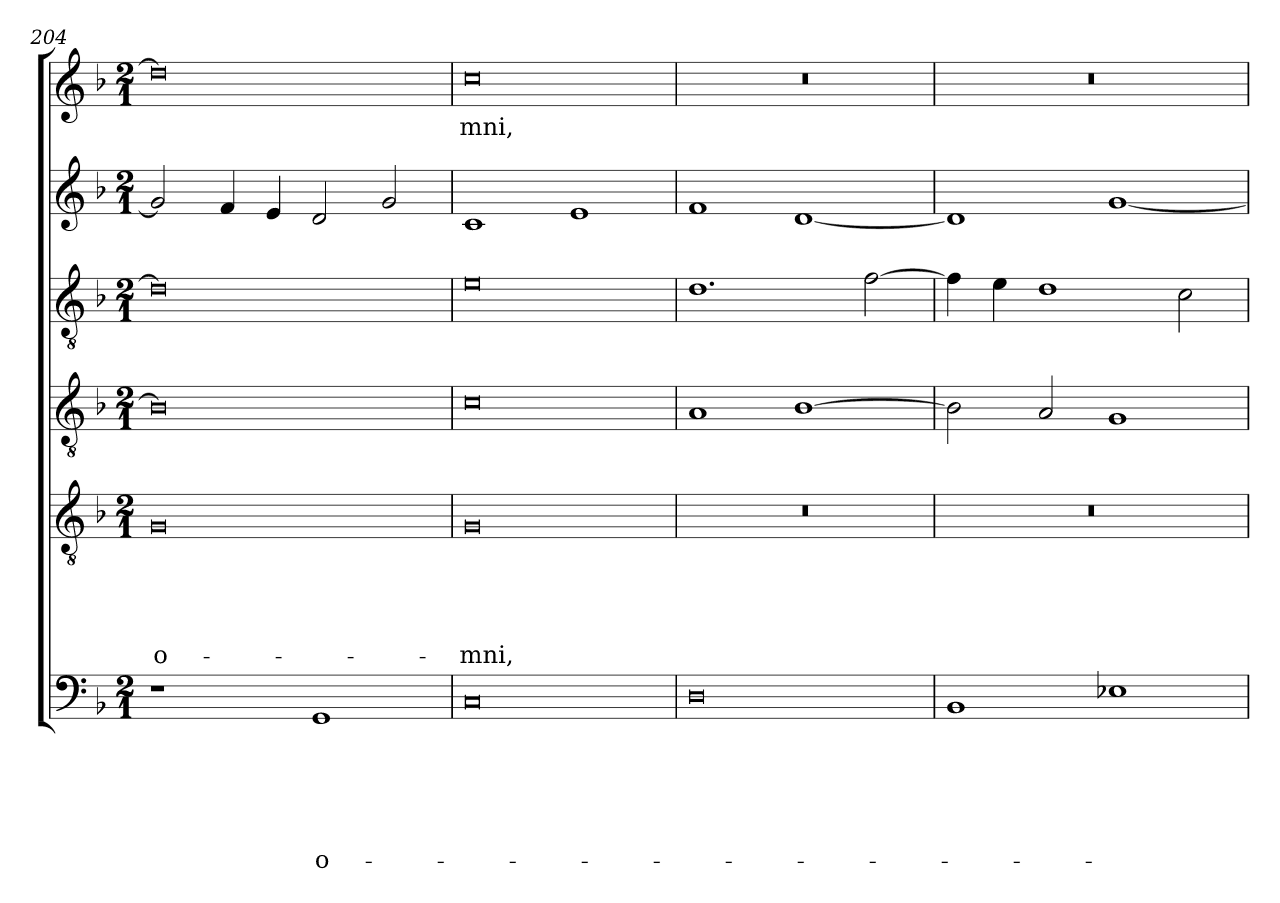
**kern	**text	**text	**text	**text	**text	**text	**kern	**text	**text	**text	**text	**text	**kern	**kern	**kern	**kern	**text
*part6	*part6	*part6	*part6	*part6	*part6	*part6	*part5	*part5	*part5	*part5	*part5	*part5	*part4	*part3	*part2	*part1	*part1
*staff6	*staff6	*staff6	*staff6	*staff6	*staff6	*staff6	*staff5	*staff5	*staff5	*staff5	*staff5	*staff5	*staff4	*staff3	*staff2	*staff1	*staff1
*clefF4	*	*	*	*	*	*	*clefGv2	*	*	*	*	*	*clefGv2	*clefGv2	*clefG2	*clefG2	*
*k[b-]	*	*	*	*	*	*	*k[b-]	*	*	*	*	*	*k[b-]	*k[b-]	*k[b-]	*k[b-]	*
*F:	*	*	*	*	*	*	*F:	*	*	*	*	*	*F:	*F:	*F:	*F:	*
*M2/1	*	*	*	*	*	*	*M2/1	*	*	*	*	*	*M2/1	*M2/1	*M2/1	*M2/1	*
=204	=204	=204	=204	=204	=204	=204	=204	=204	=204	=204	=204	=204	=204	=204	=204	=204	=204
!	!	!	!	!	!	!	!	!	!	!	!	!LO:LY:b	!	!	!	!	!
1r	.	.	.	.	.	.	0G	.	.	.	.	o-	0B]	0d]	2g/]	0dd]	.
.	.	.	.	.	.	.	.	.	.	.	.	.	.	.	4f/	.	.
.	.	.	.	.	.	.	.	.	.	.	.	.	.	.	4e/	.	.
!	!	!	!	!	!	!LO:LY:b	!	!	!	!	!	!	!	!	!	!	!
1GG	.	.	.	.	.	o-	.	.	.	.	.	.	.	.	2d/	.	.
.	.	.	.	.	.	.	.	.	.	.	.	.	.	.	2g/	.	.
=205	=205	=205	=205	=205	=205	=205	=205	=205	=205	=205	=205	=205	=205	=205	=205	=205	=205
!	!	!	!	!	!	!	!	!	!	!	!	!LO:LY:b	!	!	!	!	!LO:LY:b
0C	.	.	.	.	.	.	0G	.	.	.	.	-mni,	0c	0e	1c	0cc	-mni,
.	.	.	.	.	.	.	.	.	.	.	.	.	.	.	1e	.	.
=206	=206	=206	=206	=206	=206	=206	=206	=206	=206	=206	=206	=206	=206	=206	=206	=206	=206
0D	.	.	.	.	.	.	0r	.	.	.	.	.	1A	1.d	1f	0r	.
.	.	.	.	.	.	.	.	.	.	.	.	.	[1B-	.	[1d	.	.
.	.	.	.	.	.	.	.	.	.	.	.	.	.	[2f\	.	.	.
=207	=207	=207	=207	=207	=207	=207	=207	=207	=207	=207	=207	=207	=207	=207	=207	=207	=207
1BB-	.	.	.	.	.	.	0r	.	.	.	.	.	2B-\]	4f\]	1d]	0r	.
.	.	.	.	.	.	.	.	.	.	.	.	.	.	4e\	.	.	.
.	.	.	.	.	.	.	.	.	.	.	.	.	2A/	1d	.	.	.
1E-	.	.	.	.	.	.	.	.	.	.	.	.	1G	.	[1g	.	.
.	.	.	.	.	.	.	.	.	.	.	.	.	.	2c\	.	.	.
=	=	=	=	=	=	=	=	=	=	=	=	=	=	=	=	=	=
*-	*-	*-	*-	*-	*-	*-	*-	*-	*-	*-	*-	*-	*-	*-	*-	*-	*-
